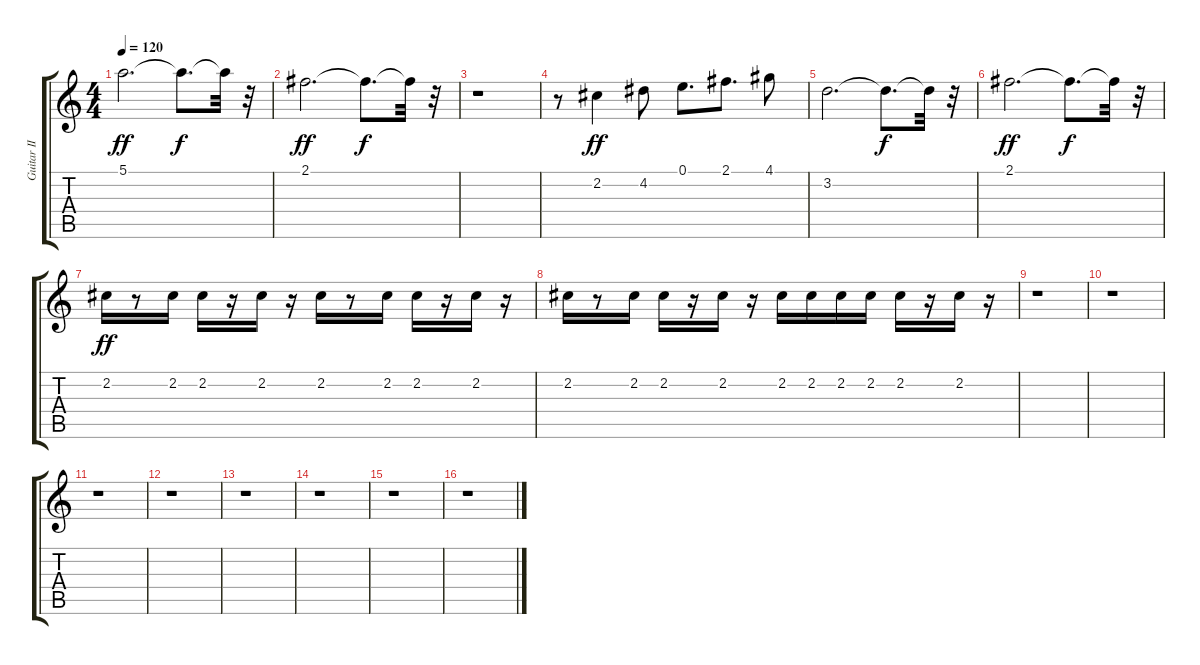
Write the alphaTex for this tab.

\track ("Guitar II" "Guitar II") {instrument overdrivenguitar}
\staff {score tabs}
\tuning (E4 B3 G3 D3 A2 E2) {hide}
\ts (4 4)
\tempo 120
\clef g2
\ks c
5.1.2{d dy ff} 5.1{t}.8{d dy f} 5.1{t}.32 r.32 |
2.1.2{d dy ff} 2.1{t}.8{d dy f} 2.1{t}.32 r.32 |
r.1 |
r.8 2.2.4{dy ff} 4.2.8 0.1.8{d} 2.1.8{d} 4.1.8 |
3.2.2{d} 3.2{t}.8{d dy f} 3.2{t}.32 r.32 |
2.1.2{d dy ff} 2.1{t}.8{d dy f} 2.1{t}.32 r.32 |
2.2.16{dy ff} r.8 2.2.16 2.2.16 r.16 2.2.16 r.16 2.2.16 r.8 2.2.16 2.2.16 r.16 2.2.16 r.16 |
2.2.16 r.8 2.2.16 2.2.16 r.16 2.2.16 r.16 2.2.16 2.2.16 2.2.16 2.2.16 2.2.16 r.16 2.2.16 r.16 |
r.1 |
r.1 |
r.1 |
r.1 |
r.1 |
r.1 |
r.1 |
r.1
